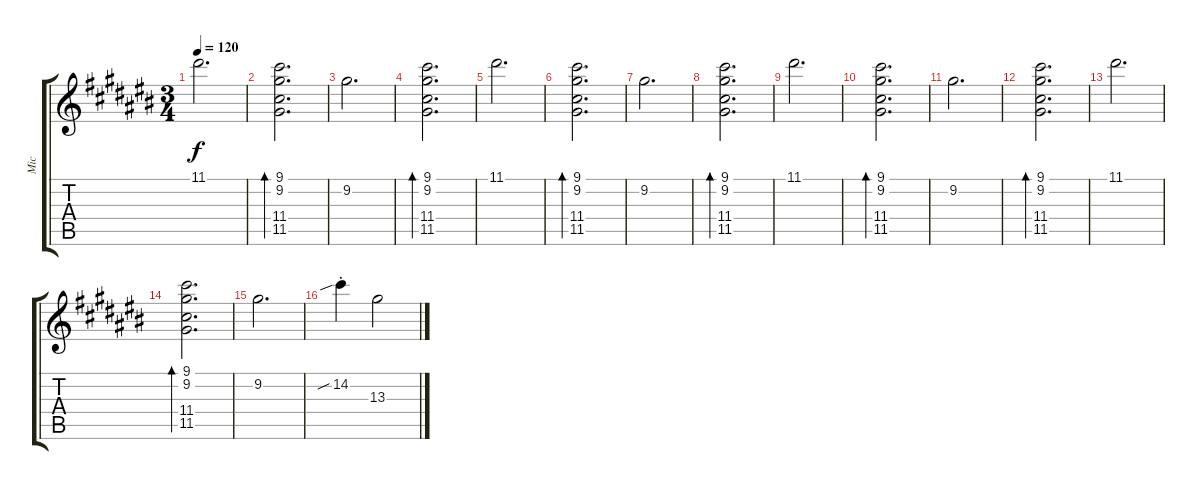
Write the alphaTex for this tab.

\track ("Mic" "Mic") {instrument distortionguitar}
\staff {score tabs}
\tuning (E4 B3 G3 D3 A2 E2) {hide}
\ts (3 4)
\tempo 120
\clef g2
\ks c#
11.1.2{d dy f} |
(9.1 9.2 11.4 11.5).2{d bd 120} |
9.2.2{d} |
(9.1 9.2 11.4 11.5).2{d bd 120} |
11.1.2{d} |
(9.1 9.2 11.4 11.5).2{d bd 120} |
9.2.2{d} |
(9.1 9.2 11.4 11.5).2{d bd 120} |
11.1.2{d} |
(9.1 9.2 11.4 11.5).2{d bd 120} |
9.2.2{d} |
(9.1 9.2 11.4 11.5).2{d bd 120} |
11.1.2{d} |
(9.1 9.2 11.4 11.5).2{d bd 120} |
9.2.2{d} |
14.2{sib st}.4{instrument distortionguitar} 13.3.2
